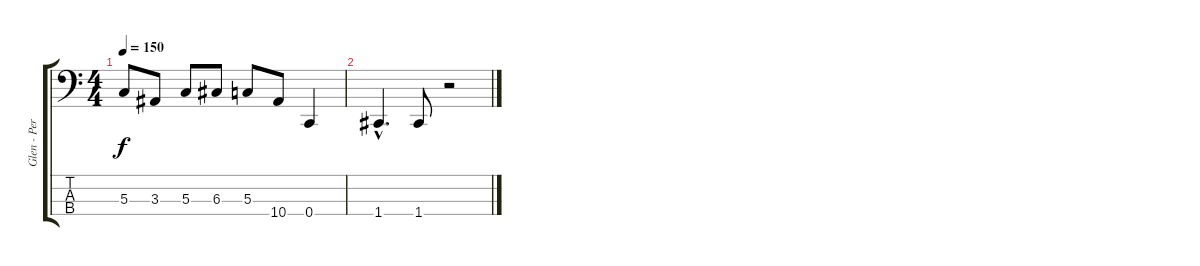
\track ("Glen - Perception Twin - Bass" "Glen - Per") {instrument electricbasspick}
\staff {score tabs}
\tuning (F2 C2 G1 C1) {hide}
\ts (4 4)
\tempo 150
\clef f4
\ks c
5.3{t}.8{dy f} 3.3.8 5.3.8 6.3.8 5.3.8 10.4.8 0.4.4 |
1.4{hac}.4{d} 1.4.8 r.2
